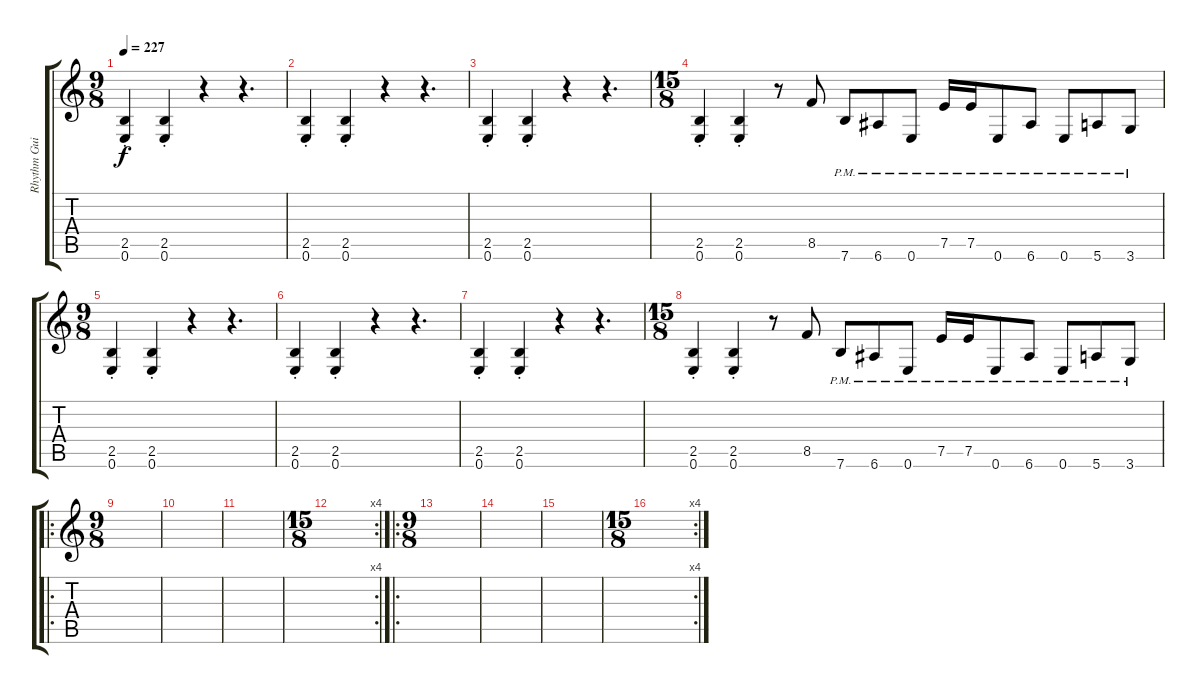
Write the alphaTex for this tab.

\track ("Rhythm Guitar 1 [Mikael Akerfeldt + Pete" "Rhythm Gui") {instrument distortionguitar}
\staff {score tabs}
\tuning (E4 B3 G3 D3 A2 E2) {hide}
\ts (9 8)
\tempo 227
\clef g2
\ks c
(2.5{st} 0.6{st}).4{dy f} (2.5{st} 0.6{st}).4 r.4 r.4{d} |
(2.5{st} 0.6{st}).4 (2.5{st} 0.6{st}).4 r.4 r.4{d} |
(2.5{st} 0.6{st}).4 (2.5{st} 0.6{st}).4 r.4 r.4{d} |
\ts (15 8)
(2.5{st} 0.6{st}).4 (2.5{st} 0.6{st}).4 r.8 8.5.8 7.6{pm}.8 6.6{pm}.8 0.6{pm}.8 7.5{pm}.16 7.5{pm}.16 0.6{pm}.8 6.6{pm}.8 0.6{pm}.8 5.6{pm}.8 3.6{pm}.8 |
\ts (9 8)
(2.5{st} 0.6{st}).4 (2.5{st} 0.6{st}).4 r.4 r.4{d} |
(2.5{st} 0.6{st}).4 (2.5{st} 0.6{st}).4 r.4 r.4{d} |
(2.5{st} 0.6{st}).4 (2.5{st} 0.6{st}).4 r.4 r.4{d} |
\ts (15 8)
(2.5{st} 0.6{st}).4 (2.5{st} 0.6{st}).4 r.8 8.5.8 7.6{pm}.8 6.6{pm}.8 0.6{pm}.8 7.5{pm}.16 7.5{pm}.16 0.6{pm}.8 6.6{pm}.8 0.6{pm}.8 5.6{pm}.8 3.6{pm}.8 |
\ro
\ts (9 8)
|
|
|
\rc 4
\ts (15 8)
|
\ro
\ts (9 8)
|
|
|
\rc 4
\ts (15 8)
